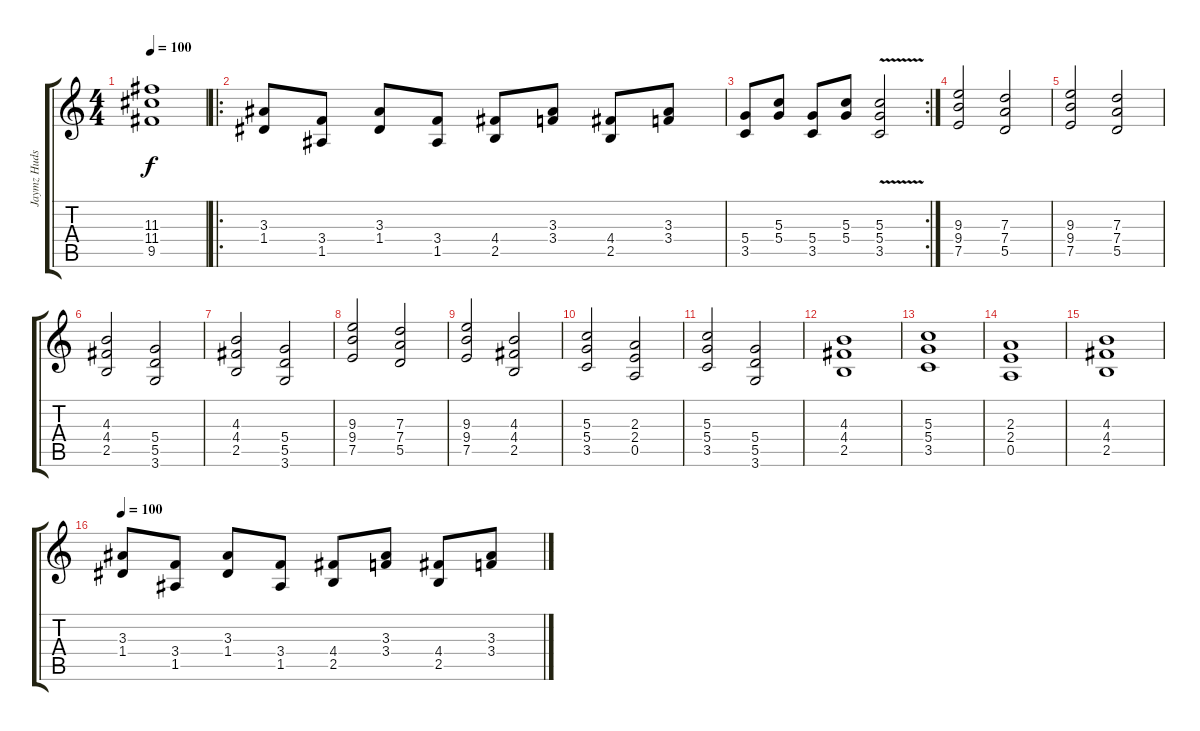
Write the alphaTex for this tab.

\track ("Jaymz Hudson" "Jaymz Huds") {instrument distortionguitar}
\staff {score tabs}
\tuning (E4 B3 G3 D3 A2 E2) {hide}
\ts (4 4)
\tempo 100
\clef g2
\ks c
(11.3 11.4 9.5).1{dy f} |
\ro
(3.3 1.4).8 (3.4 1.5).8 (3.3 1.4).8 (3.4 1.5).8 (4.4 2.5).8 (3.3 3.4).8 (4.4 2.5).8 (3.3 3.4).8 |
\rc 2
(5.4 3.5).8 (5.3 5.4).8 (5.4 3.5).8 (5.3 5.4).8 (5.3{v} 5.4{v} 3.5{v}).2 |
(9.3 9.4 7.5).2 (7.3 7.4 5.5).2 |
(9.3 9.4 7.5).2 (7.3 7.4 5.5).2 |
(4.3 4.4 2.5).2 (5.4 5.5 3.6).2 |
(4.3 4.4 2.5).2 (5.4 5.5 3.6).2 |
(9.3 9.4 7.5).2 (7.3 7.4 5.5).2 |
(9.3 9.4 7.5).2 (4.3 4.4 2.5).2 |
(5.3 5.4 3.5).2 (2.3 2.4 0.5).2 |
(5.3 5.4 3.5).2 (5.4 5.5 3.6).2 |
(4.3 4.4 2.5).1 |
(5.3 5.4 3.5).1 |
(2.3 2.4 0.5).1 |
(4.3 4.4 2.5).1 |
\tempo 100
(3.3 1.4).8 (3.4 1.5).8 (3.3 1.4).8 (3.4 1.5).8 (4.4 2.5).8 (3.3 3.4).8 (4.4 2.5).8 (3.3 3.4).8
